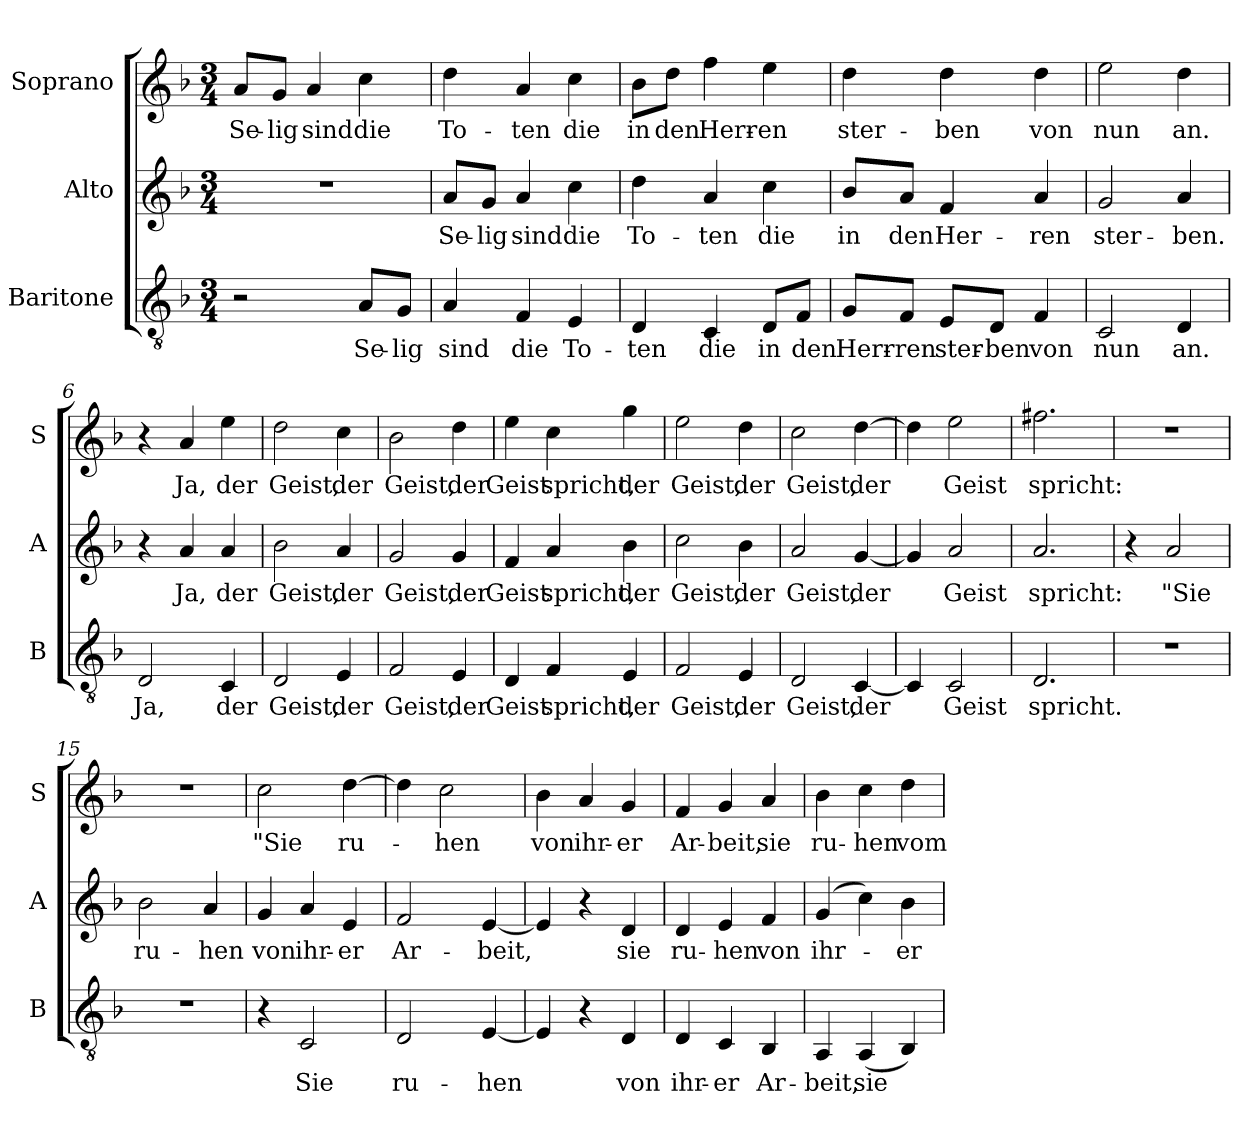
**kern	**text	**kern	**text	**kern	**text
*part3	*part3	*part2	*part2	*part1	*part1
*staff3	*staff3	*staff2	*staff2	*staff1	*staff1
*I"Baritone	*	*I"Alto	*	*I"Soprano	*
*I'B	*	*I'A	*	*I'S	*
*clefGv2	*	*clefG2	*	*clefG2	*
*k[b-]	*	*k[b-]	*	*k[b-]	*
*F:	*	*F:	*	*F:	*
*M3/4	*	*M3/4	*	*M3/4	*
=1	=1	=1	=1	=1	=1
!	!	!	!	!	!LO:LY:b
2r	.	2.r	.	8a/L	Se-
!	!	!	!	!	!LO:LY:b
.	.	.	.	8g/J	-lig
!	!	!	!	!	!LO:LY:b
.	.	.	.	4a/	sind
!	!LO:LY:b	!	!	!	!LO:LY:b
8A/L	Se-	.	.	4cc\	die
!	!LO:LY:b	!	!	!	!
8G/J	-lig	.	.	.	.
=2	=2	=2	=2	=2	=2
!	!LO:LY:b	!	!LO:LY:b	!	!LO:LY:b
4A/	sind	8a/L	Se-	4dd\	To-
!	!	!	!LO:LY:b	!	!
.	.	8g/J	-lig	.	.
!	!LO:LY:b	!	!LO:LY:b	!	!LO:LY:b
4F/	die	4a/	sind	4a/	-ten
!	!LO:LY:b	!	!LO:LY:b	!	!LO:LY:b
4E/	To-	4cc\	die	4cc\	die
=3	=3	=3	=3	=3	=3
!	!LO:LY:b	!	!LO:LY:b	!	!LO:LY:b
4D/	-ten	4dd\	To-	8b-\L	in
!	!	!	!	!	!LO:LY:b
.	.	.	.	8dd\J	den
!	!LO:LY:b	!	!LO:LY:b	!	!LO:LY:b
4C/	die	4a/	-ten	4ff\	Herr-
!	!LO:LY:b	!	!LO:LY:b	!	!LO:LY:b
8D/L	in	4cc\	die	4ee\	-en
!	!LO:LY:b	!	!	!	!
8F/J	den	.	.	.	.
=4	=4	=4	=4	=4	=4
!	!LO:LY:b	!	!LO:LY:b	!	!LO:LY:b
8G/L	Herr-	8b-/L	in	4dd\	ster-
!	!LO:LY:b	!	!LO:LY:b	!	!
8F/J	-ren	8a/J	den	.	.
!	!LO:LY:b	!	!LO:LY:b	!	!LO:LY:b
8E/L	ster-	4f/	Her-	4dd\	-ben
!	!LO:LY:b	!	!	!	!
8D/J	-ben	.	.	.	.
!	!LO:LY:b	!	!LO:LY:b	!	!LO:LY:b
4F/	von	4a/	-ren	4dd\	von
!!LO:LB:g=z
=5	=5	=5	=5	=5	=5
!	!LO:LY:b	!	!LO:LY:b	!	!LO:LY:b
2C/	nun	2g/	ster-	2ee\	nun
!	!LO:LY:b	!	!LO:LY:b	!	!LO:LY:b
4D/	an.	4a/	-ben.	4dd\	an.
=6	=6	=6	=6	=6	=6
!	!LO:LY:b	!	!	!	!
2D/	Ja,	4r	.	4r	.
!	!	!	!LO:LY:b	!	!LO:LY:b
.	.	4a/	Ja,	4a/	Ja,
!	!LO:LY:b	!	!LO:LY:b	!	!LO:LY:b
4C/	der	4a/	der	4ee\	der
=7	=7	=7	=7	=7	=7
!	!LO:LY:b	!	!LO:LY:b	!	!LO:LY:b
2D/	Geist,	2b-\	Geist,	2dd\	Geist,
!	!LO:LY:b	!	!LO:LY:b	!	!LO:LY:b
4E/	der	4a/	der	4cc\	der
=8	=8	=8	=8	=8	=8
!	!LO:LY:b	!	!LO:LY:b	!	!LO:LY:b
2F/	Geist,	2g/	Geist,	2b-\	Geist,
!	!LO:LY:b	!	!LO:LY:b	!	!LO:LY:b
4E/	der	4g/	der	4dd\	der
=9	=9	=9	=9	=9	=9
!	!LO:LY:b	!	!LO:LY:b	!	!LO:LY:b
4D/	Geist	4f/	Geist	4ee\	Geist
!	!LO:LY:b	!	!LO:LY:b	!	!LO:LY:b
4F/	spricht,	4a/	spricht,	4cc\	spricht,
!	!LO:LY:b	!	!LO:LY:b	!	!LO:LY:b
4E/	der	4b-\	der	4gg\	der
=10	=10	=10	=10	=10	=10
!	!LO:LY:b	!	!LO:LY:b	!	!LO:LY:b
2F/	Geist,	2cc\	Geist,	2ee\	Geist,
!	!LO:LY:b	!	!LO:LY:b	!	!LO:LY:b
4E/	der	4b-\	der	4dd\	der
=11	=11	=11	=11	=11	=11
!	!LO:LY:b	!	!LO:LY:b	!	!LO:LY:b
2D/	Geist,	2a/	Geist,	2cc\	Geist,
!	!LO:LY:b	!	!LO:LY:b	!	!LO:LY:b
[4C/	der	[4g/	der	[4dd\	der
!!LO:LB:g=z
=12	=12	=12	=12	=12	=12
4C/]	.	4g/]	.	4dd\]	.
!	!LO:LY:b	!	!LO:LY:b	!	!LO:LY:b
2C/	Geist	2a/	Geist	2ee\	Geist
=13	=13	=13	=13	=13	=13
!	!LO:LY:b	!	!LO:LY:b	!	!LO:LY:b
2.D/	spricht.	2.a/	spricht:	2.ff#X\	spricht:
=14	=14	=14	=14	=14	=14
2.r	.	4r	.	2.r	.
!	!	!	!LO:LY:b	!	!
.	.	2a/	"Sie	.	.
=15	=15	=15	=15	=15	=15
!	!	!	!LO:LY:b	!	!
2.r	.	2b-\	ru-	2.r	.
!	!	!	!LO:LY:b	!	!
.	.	4a/	-hen	.	.
=16	=16	=16	=16	=16	=16
!	!	!	!LO:LY:b	!	!LO:LY:b
4r	.	4g/	von	2cc\	"Sie
!	!LO:LY:b	!	!LO:LY:b	!	!
2C/	Sie	4a/	ihr-	.	.
!	!	!	!LO:LY:b	!	!LO:LY:b
.	.	4e/	-er	[4dd\	ru-
=17	=17	=17	=17	=17	=17
!	!LO:LY:b	!	!LO:LY:b	!	!
2D/	ru-	2f/	Ar-	4dd\]	.
!	!	!	!	!	!LO:LY:b
.	.	.	.	2cc\	-hen
!	!LO:LY:b	!	!LO:LY:b	!	!
[4E/	-hen	[4e/	-beit,	.	.
=18	=18	=18	=18	=18	=18
!	!	!	!	!	!LO:LY:b
4E/]	.	4e/]	.	4b-\	von
!	!	!	!	!	!LO:LY:b
4r	.	4r	.	4a/	ihr-
!	!LO:LY:b	!	!LO:LY:b	!	!LO:LY:b
4D/	von	4d/	sie	4g/	-er
=19	=19	=19	=19	=19	=19
!	!LO:LY:b	!	!LO:LY:b	!	!LO:LY:b
4D/	ihr-	4d/	ru-	4f/	Ar-
!	!LO:LY:b	!	!LO:LY:b	!	!LO:LY:b
4C/	-er	4e/	-hen	4g/	-beit,
!	!LO:LY:b	!	!LO:LY:b	!	!LO:LY:b
4BB-/	Ar-	4f/	von	4a/	sie
!!LO:PB:g=z
=20	=20	=20	=20	=20	=20
!	!LO:LY:b	!	!LO:LY:b	!	!LO:LY:b
4AA/	-beit,	(>4g/	ihr-	4b-\	ru-
!	!LO:LY:b	!	!	!	!LO:LY:b
(<4AA/	sie	4cc\)	.	4cc\	-hen
!	!	!	!LO:LY:b	!	!LO:LY:b
4BB-/)	.	4b-\	-er	4dd\	vom
=	=	=	=	=	=
*-	*-	*-	*-	*-	*-
